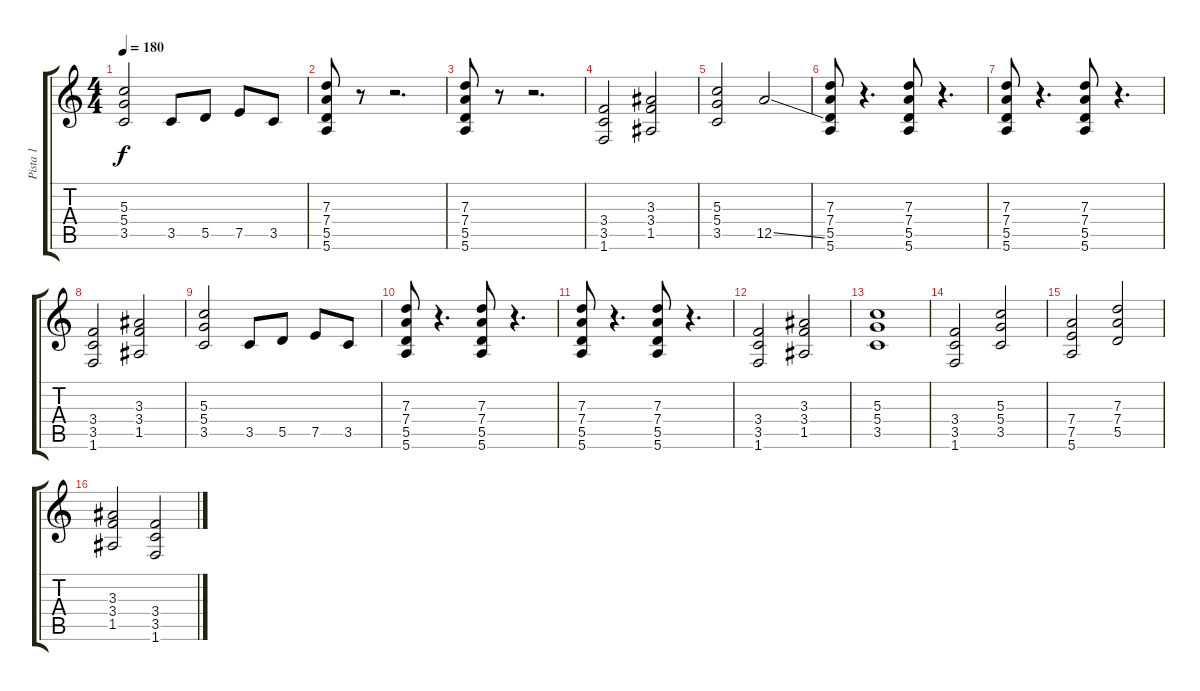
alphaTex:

\track ("Pista 1" "Pista 1") {instrument distortionguitar}
\staff {score tabs}
\tuning (E4 B3 G3 D3 A2 E2) {hide}
\ts (4 4)
\tempo 180
\clef g2
\ks c
(5.3 5.4 3.5).2{dy f} 3.5.8 5.5.8 7.5.8 3.5.8 |
(7.3 7.4 5.5 5.6).8 r.8 r.2{d} |
(7.3 7.4 5.5 5.6).8 r.8 r.2{d} |
(3.4 3.5 1.6).2 (3.3 3.4 1.5).2 |
(5.3 5.4 3.5).2 12.5{ss}.2 |
(7.3 7.4 5.5 5.6).8 r.4{d} (7.3 7.4 5.5 5.6).8 r.4{d} |
(7.3 7.4 5.5 5.6).8 r.4{d} (7.3 7.4 5.5 5.6).8 r.4{d} |
(3.4 3.5 1.6).2 (3.3 3.4 1.5).2 |
(5.3 5.4 3.5).2 3.5.8 5.5.8 7.5.8 3.5.8 |
(7.3 7.4 5.5 5.6).8 r.4{d} (7.3 7.4 5.5 5.6).8 r.4{d} |
(7.3 7.4 5.5 5.6).8 r.4{d} (7.3 7.4 5.5 5.6).8 r.4{d} |
(3.4 3.5 1.6).2 (3.3 3.4 1.5).2 |
(5.3 5.4 3.5).1 |
(3.4 3.5 1.6).2 (5.3 5.4 3.5).2 |
(7.4 7.5 5.6).2 (7.3 7.4 5.5).2 |
(3.3 3.4 1.5).2 (3.4 3.5 1.6).2
